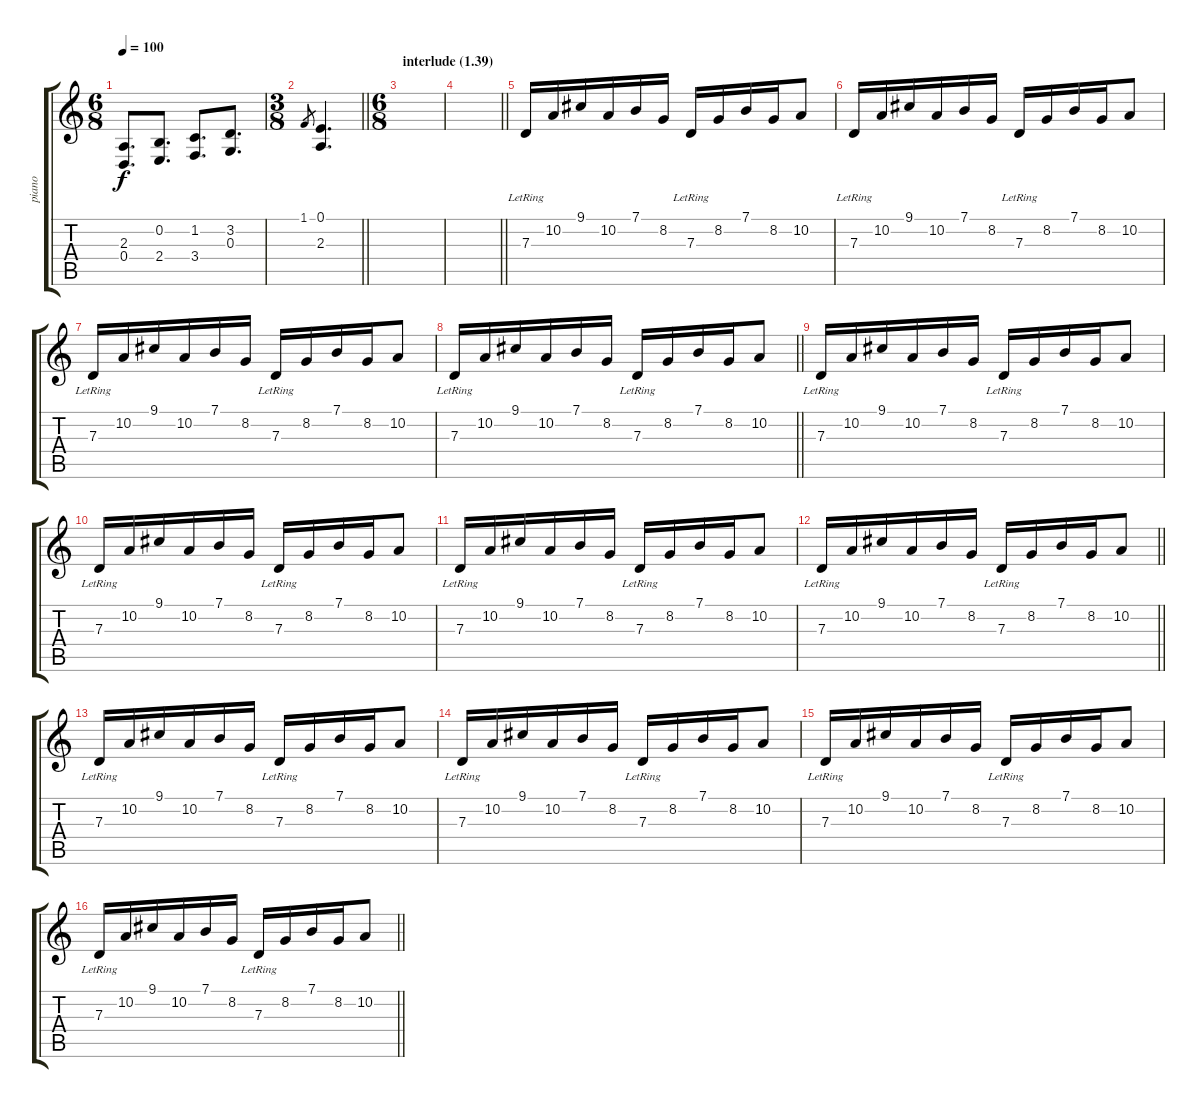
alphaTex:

\track ("piano" "piano") {instrument acousticgrandpiano}
\staff {score tabs}
\tuning (E4 B3 G3 D3 A2 E2) {hide}
\ts (6 8)
\tempo 100
\clef g2
\ks c
(2.3 0.4).8{d dy f} (0.2 2.4).8{d} (1.2 3.4).8{d} (3.2 0.3).8{d} |
\ts (3 8)
\barLineRight lightlight
1.1.8{gr} (0.1 2.3).4{d} |
\ts (6 8)
\section ("" "interlude (1.39)")
|
\barLineRight lightlight
|
7.3{lr}.16 10.2.16 9.1.16 10.2.16 7.1.16 8.2.16 7.3{lr}.16 8.2.16 7.1.16 8.2.16 10.2.8 |
7.3{lr}.16 10.2.16 9.1.16 10.2.16 7.1.16 8.2.16 7.3{lr}.16 8.2.16 7.1.16 8.2.16 10.2.8 |
7.3{lr}.16 10.2.16 9.1.16 10.2.16 7.1.16 8.2.16 7.3{lr}.16 8.2.16 7.1.16 8.2.16 10.2.8 |
\barLineRight lightlight
7.3{lr}.16 10.2.16 9.1.16 10.2.16 7.1.16 8.2.16 7.3{lr}.16 8.2.16 7.1.16 8.2.16 10.2.8 |
7.3{lr}.16 10.2.16 9.1.16 10.2.16 7.1.16 8.2.16 7.3{lr}.16 8.2.16 7.1.16 8.2.16 10.2.8 |
7.3{lr}.16 10.2.16 9.1.16 10.2.16 7.1.16 8.2.16 7.3{lr}.16 8.2.16 7.1.16 8.2.16 10.2.8 |
7.3{lr}.16 10.2.16 9.1.16 10.2.16 7.1.16 8.2.16 7.3{lr}.16 8.2.16 7.1.16 8.2.16 10.2.8 |
\barLineRight lightlight
7.3{lr}.16 10.2.16 9.1.16 10.2.16 7.1.16 8.2.16 7.3{lr}.16 8.2.16 7.1.16 8.2.16 10.2.8 |
7.3{lr}.16 10.2.16 9.1.16 10.2.16 7.1.16 8.2.16 7.3{lr}.16 8.2.16 7.1.16 8.2.16 10.2.8 |
7.3{lr}.16 10.2.16 9.1.16 10.2.16 7.1.16 8.2.16 7.3{lr}.16 8.2.16 7.1.16 8.2.16 10.2.8 |
7.3{lr}.16 10.2.16 9.1.16 10.2.16 7.1.16 8.2.16 7.3{lr}.16 8.2.16 7.1.16 8.2.16 10.2.8 |
\barLineRight lightlight
7.3{lr}.16 10.2.16 9.1.16 10.2.16 7.1.16 8.2.16 7.3{lr}.16 8.2.16 7.1.16 8.2.16 10.2.8
